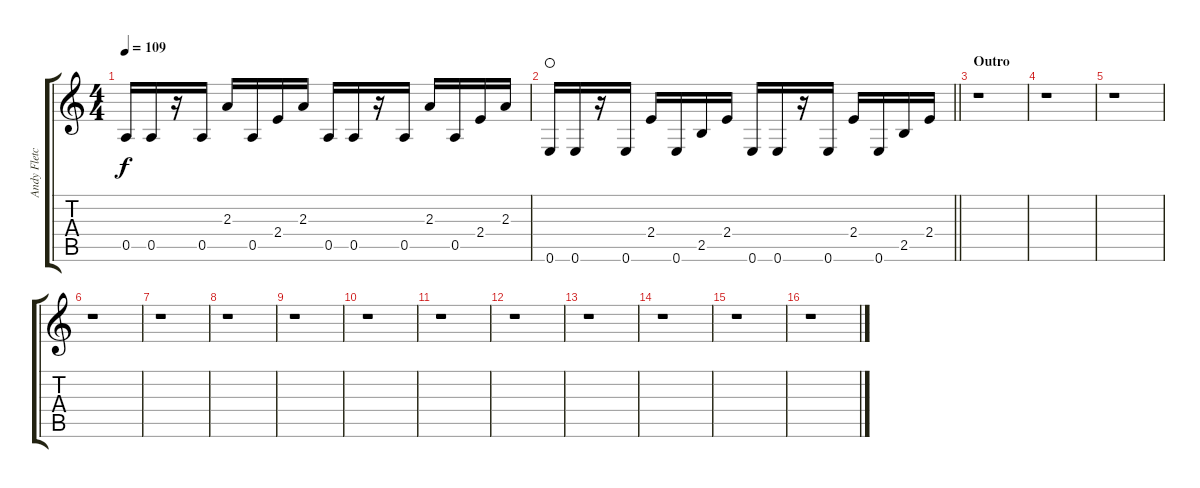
\track ("Andy Fletcher - Synth II" "Andy Fletc") {instrument overdrivenguitar}
\staff {score tabs}
\tuning (E4 B3 G3 D3 A2 E2) {hide}
\ts (4 4)
\tempo 109
\clef g2
\ks c
0.5.16{dy f} 0.5.16 r.16 0.5.16 2.3.16 0.5.16 2.4.16 2.3.16 0.5.16 0.5.16 r.16 0.5.16 2.3.16 0.5.16 2.4.16 2.3.16 |
\barLineRight lightlight
0.6.16{waho} 0.6.16 r.16 0.6.16 2.4.16 0.6.16 2.5.16 2.4.16 0.6.16 0.6.16 r.16 0.6.16 2.4.16 0.6.16 2.5.16 2.4.16 |
\section ("" "Outro")
r.1 |
r.1 |
r.1 |
r.1 |
r.1 |
r.1 |
r.1 |
r.1 |
r.1 |
r.1 |
r.1 |
r.1 |
r.1 |
r.1
